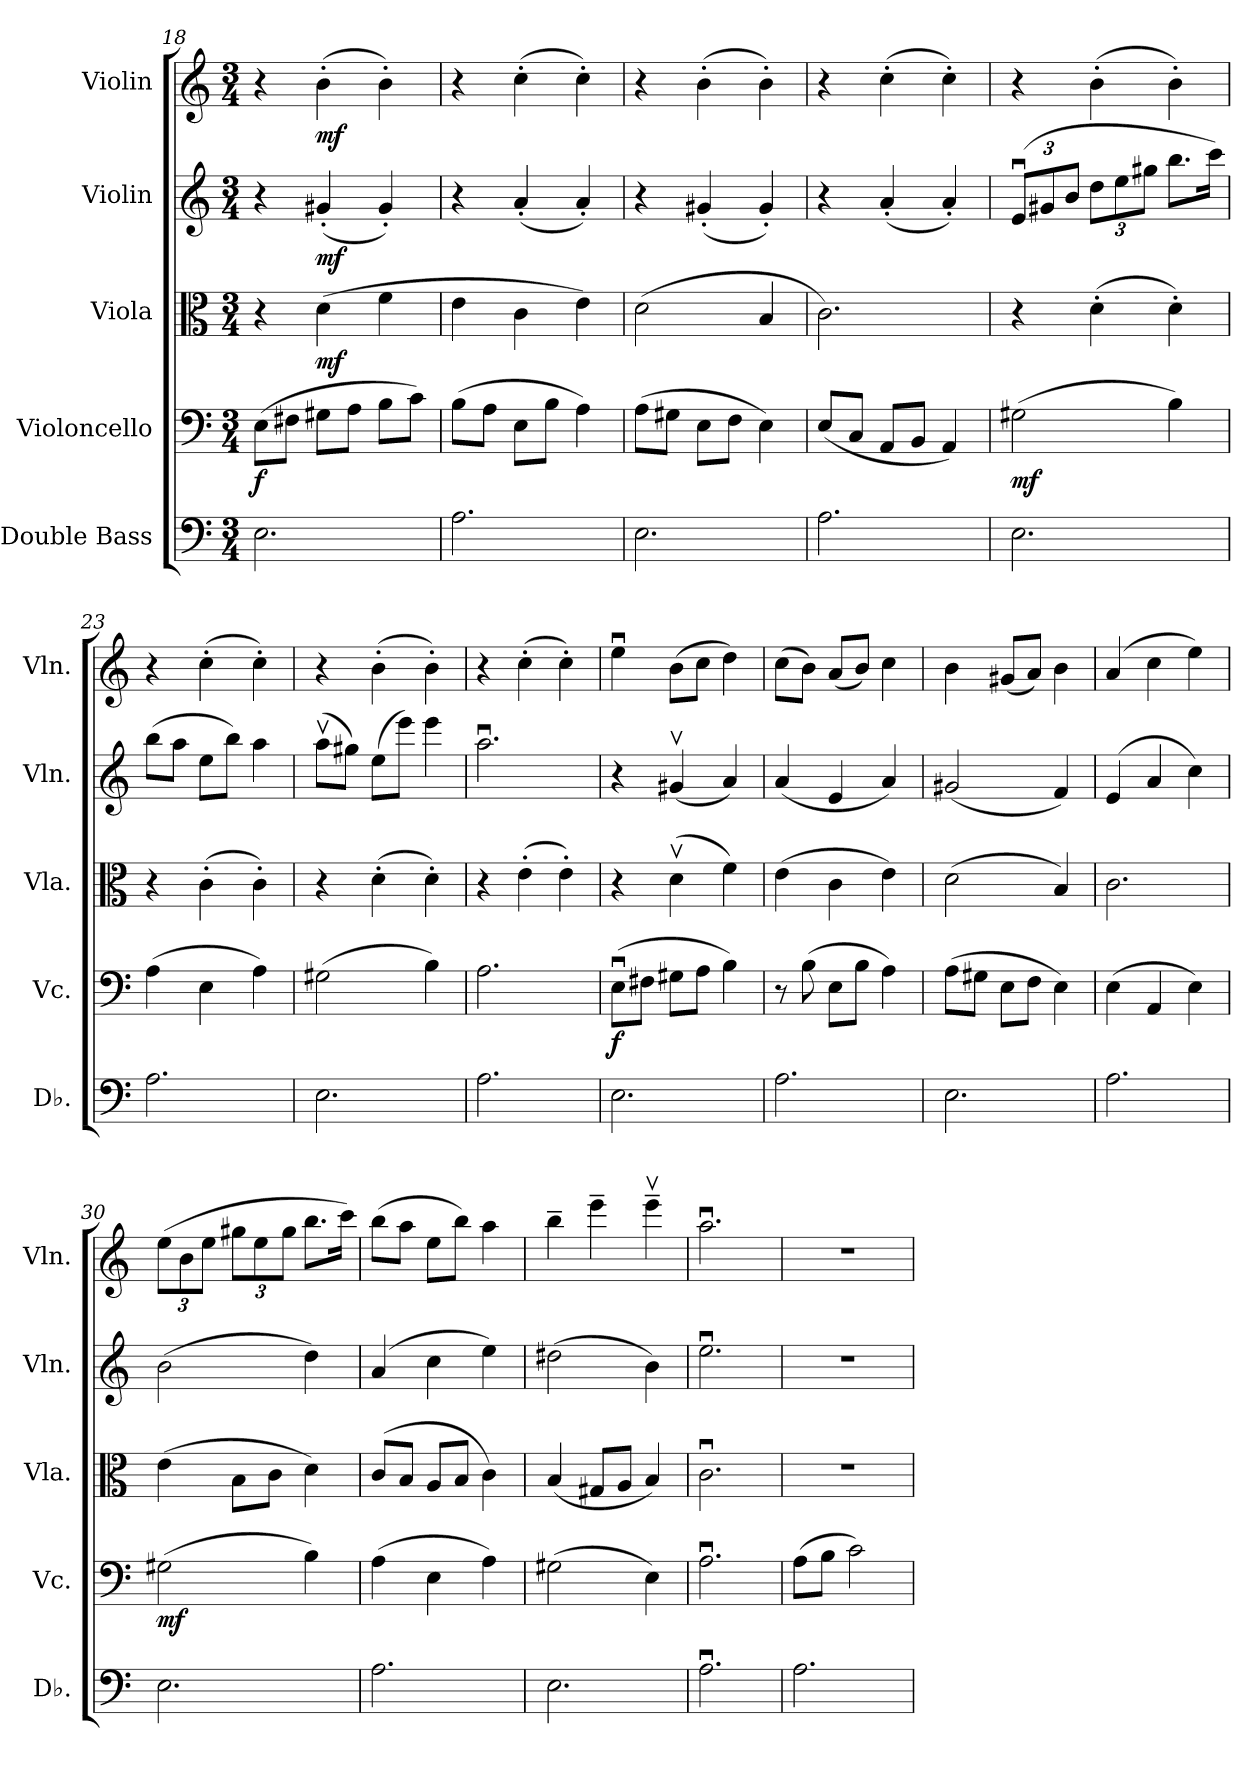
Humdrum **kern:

**kern	**kern	**dynam	**kern	**dynam	**kern	**dynam	**kern	**dynam
*part5	*part4	*part4	*part3	*part3	*part2	*part2	*part1	*part1
*staff5	*staff4	*staff4	*staff3	*staff3	*staff2	*staff2	*staff1	*staff1
*I"Double Bass	*I"Violoncello	*	*I"Viola	*	*I"Violin	*	*I"Violin	*
*I'Db.	*I'Vc.	*	*I'Vla.	*	*I'Vln.	*	*I'Vln.	*
*clefF4	*clefF4	*	*clefC3	*	*clefG2	*	*clefG2	*
*ITrd7c12	*	*	*	*	*	*	*	*
*k[]	*k[]	*	*k[]	*	*k[]	*	*k[]	*
*M3/4	*M3/4	*	*M3/4	*	*M3/4	*	*M3/4	*
=18	=18	=18	=18	=18	=18	=18	=18	=18
!	!	!LO:DY:b	!	!	!	!	!	!
2.EE\	(8E\L	f	4r	.	4r	.	4r	.
.	8F#X\J	.	.	.	.	.	.	.
!	!	!	!	!LO:DY:b	!	!LO:DY:b	!	!LO:DY:b
.	8G#X\L	.	(4d\	mf	(4g#X'/	mf	(4b'\	mf
.	8A\J	.	.	.	.	.	.	.
.	8B\L	.	4f\	.	4g#'/)	.	4b'\)	.
.	8c\J)	.	.	.	.	.	.	.
=19	=19	=19	=19	=19	=19	=19	=19	=19
2.AA\	(8B\L	.	4e\	.	4r	.	4r	.
.	8A\J	.	.	.	.	.	.	.
.	8E\L	.	4c\	.	(4a'/	.	(4cc'\	.
.	8B\J	.	.	.	.	.	.	.
.	4A\)	.	4e\)	.	4a'/)	.	4cc'\)	.
=20	=20	=20	=20	=20	=20	=20	=20	=20
2.EE\	(8A\L	.	(2d\	.	4r	.	4r	.
.	8G#X\J	.	.	.	.	.	.	.
.	8E\L	.	.	.	(4g#X'/	.	(4b'\	.
.	8F\J	.	.	.	.	.	.	.
.	4E\)	.	4B/	.	4g#'/)	.	4b'\)	.
=21	=21	=21	=21	=21	=21	=21	=21	=21
2.AA\	(8E/L	.	2.c\)	.	4r	.	4r	.
.	8C/J	.	.	.	.	.	.	.
.	8AA/L	.	.	.	(4a'/	.	(4cc'\	.
.	8BB/J	.	.	.	.	.	.	.
.	4AA/)	.	.	.	4a'/)	.	4cc'\)	.
!!LO:LB:g=z
=22	=22	=22	=22	=22	=22	=22	=22	=22
*	*	*	*	*	*Xbrackettup	*	*	*
!	!	!LO:DY:b	!	!	!	!	!	!
2.EE\	(2G#X\	mf	4r	.	(12eu/L	.	4r	.
.	.	.	.	.	12g#X/	.	.	.
.	.	.	.	.	12b/J	.	.	.
.	.	.	(4d'\	.	12dd\L	.	(4b'\	.
.	.	.	.	.	12ee\	.	.	.
.	.	.	.	.	12gg#X\J	.	.	.
.	4B\)	.	4d'\)	.	8.bb\L	.	4b'\)	.
.	.	.	.	.	16ccc\Jk)	.	.	.
=23	=23	=23	=23	=23	=23	=23	=23	=23
2.AA\	(4A\	.	4r	.	(8bb\L	.	4r	.
.	.	.	.	.	8aa\J	.	.	.
.	4E\	.	(4c'\	.	8ee\L	.	(4cc'\	.
.	.	.	.	.	8bb\J)	.	.	.
.	4A\)	.	4c'\)	.	4aa\	.	4cc'\)	.
=24	=24	=24	=24	=24	=24	=24	=24	=24
2.EE\	(2G#X\	.	4r	.	(8aav\L	.	4r	.
.	.	.	.	.	8gg#X\J)	.	.	.
.	.	.	(4d'\	.	(8ee\L	.	(4b'\	.
.	.	.	.	.	8eee\J)	.	.	.
.	4B\)	.	4d'\)	.	4eee\	.	4b'\)	.
=25	=25	=25	=25	=25	=25	=25	=25	=25
2.AA\	2.A\	.	4r	.	2.aau\	.	4r	.
.	.	.	(4e'\	.	.	.	(4cc'\	.
.	.	.	4e'\)	.	.	.	4cc'\)	.
=26	=26	=26	=26	=26	=26	=26	=26	=26
!	!	!LO:DY:b	!	!	!	!	!	!
2.EE\	(8Eu\L	f	4r	.	4r	.	4eeu\	.
.	8F#X\J	.	.	.	.	.	.	.
.	8G#X\L	.	(4dv\	.	(4g#Xv/	.	(8b\L	.
.	8A\J	.	.	.	.	.	8cc\J	.
.	4B\)	.	4f\)	.	4a/)	.	4dd\)	.
=27	=27	=27	=27	=27	=27	=27	=27	=27
2.AA\	8r	.	(4e\	.	(4a/	.	(8cc\L	.
.	(8B\	.	.	.	.	.	8b\J)	.
.	8E\L	.	4c\	.	4e/	.	(8a/L	.
.	8B\J	.	.	.	.	.	8b/J)	.
.	4A\)	.	4e\)	.	4a/)	.	4cc\	.
!!LO:PB:g=z
=28	=28	=28	=28	=28	=28	=28	=28	=28
2.EE\	(8A\L	.	(2d\	.	(2g#X/	.	4b\	.
.	8G#X\J	.	.	.	.	.	.	.
.	8E\L	.	.	.	.	.	(8g#X/L	.
.	8F\J	.	.	.	.	.	8a/J)	.
.	4E\)	.	4B/)	.	4f/)	.	4b\	.
=29	=29	=29	=29	=29	=29	=29	=29	=29
2.AA\	(4E\	.	2.c\	.	(4e/	.	(4a/	.
.	4AA/	.	.	.	4a/	.	4cc\	.
.	4E\)	.	.	.	4cc\)	.	4ee\)	.
=30	=30	=30	=30	=30	=30	=30	=30	=30
*	*	*	*	*	*	*	*Xbrackettup	*
!	!	!LO:DY:b	!	!	!	!	!	!
2.EE\	(2G#X\	mf	(4e\	.	(2b\	.	(12ee\L	.
.	.	.	.	.	.	.	12b\	.
.	.	.	.	.	.	.	12ee\J	.
.	.	.	8B\L	.	.	.	12gg#X\L	.
.	.	.	.	.	.	.	12ee\	.
.	.	.	8c\J	.	.	.	.	.
.	.	.	.	.	.	.	12gg#\J	.
.	4B\)	.	4d\)	.	4dd\)	.	8.bb\L	.
.	.	.	.	.	.	.	16ccc\Jk)	.
=31	=31	=31	=31	=31	=31	=31	=31	=31
2.AA\	(4A\	.	(8c/L	.	(4a/	.	(8bb\L	.
.	.	.	8B/J	.	.	.	8aa\J	.
.	4E\	.	8A/L	.	4cc\	.	8ee\L	.
.	.	.	8B/J	.	.	.	8bb\J)	.
.	4A\)	.	4c\)	.	4ee\)	.	4aa\	.
=32	=32	=32	=32	=32	=32	=32	=32	=32
2.EE\	(2G#X\	.	(4B/	.	(2dd#X\	.	4bb~\	.
.	.	.	8G#X/L	.	.	.	4eee~\	.
.	.	.	8A/J	.	.	.	.	.
.	4E\)	.	4B/)	.	4b\)	.	4eeev~\	.
=33	=33	=33	=33	=33	=33	=33	=33	=33
2.AAu\	2.Au\	.	2.cu\	.	2.eeu\	.	2.aau\	.
=34	=34	=34	=34	=34	=34	=34	=34	=34
2.AA\	(8A\L	.	2.r	.	2.r	.	2.r	.
.	8B\J	.	.	.	.	.	.	.
.	2c\)	.	.	.	.	.	.	.
=	=	=	=	=	=	=	=	=
*-	*-	*-	*-	*-	*-	*-	*-	*-
